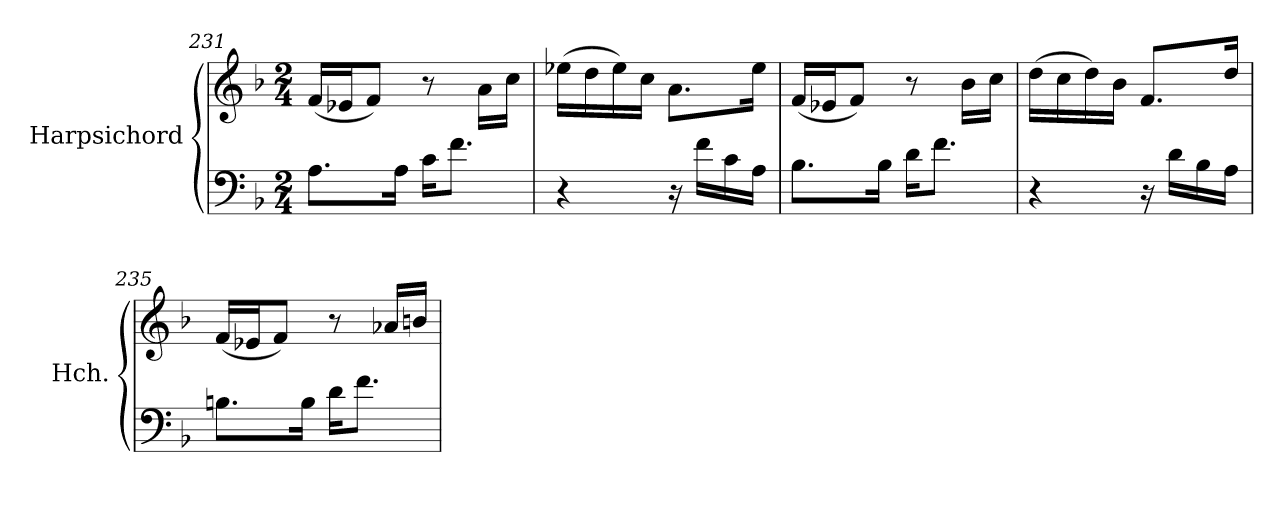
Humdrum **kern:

**kern	**kern
*part1	*part1
*staff2	*staff1
*I"Harpsichord	*
*I'Hch.	*
*clefF4	*clefG2
*k[b-]	*k[b-]
*M2/4	*M2/4
=231	=231
8.A\L	(16f/LL
.	16e-X/J
.	8f/J)
16A\Jk	.
16c\KL	8r
8.f\J	.
.	16a\LL
.	16cc\JJ
!!LO:LB:g=z
=232	=232
4r	(16ee-X\LL
.	16dd\
.	16ee-\)
.	16cc\JJ
16r	8.a\L
16f\LL	.
16c\	.
16A\JJ	16ee-\Jk
=233	=233
8.B-\L	(16f/LL
.	16e-X/J
.	8f/J)
16B-\Jk	.
16d\KL	8r
8.f\J	.
.	16b-\LL
.	16cc\JJ
=234	=234
4r	(16dd\LL
.	16cc\
.	16dd\)
.	16b-\JJ
16r	8.f/L
16d\LL	.
16B-\	.
16A\JJ	16dd/Jk
=235	=235
8.Bn\L	(16f/LL
.	16e-X/J
.	8f/J)
16B\Jk	.
16d\KL	8r
8.f\J	.
.	16a-X/LL
.	16bn/JJ
=	=
*-	*-
